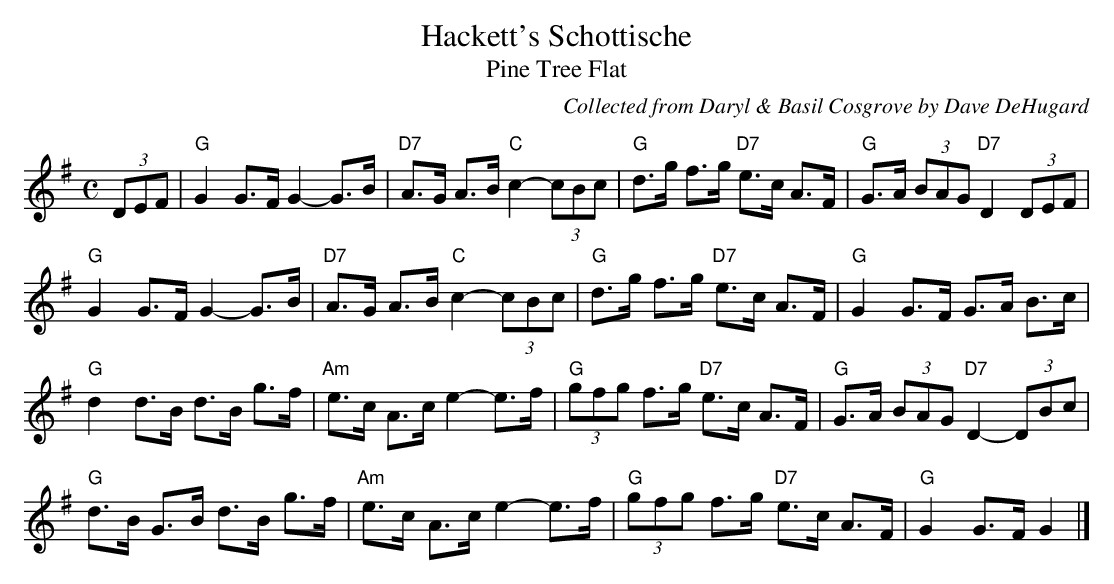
X:1
Q:135
T:Hackett's Schottische
T:Pine Tree Flat
M:C
L:1/8
C:Collected from Daryl & Basil Cosgrove by Dave DeHugard
K:G
(3DEF|"G"G2 G>F G2-G>B|"D7"A>G A>B "C"c2-(3cBc|"G"d>g f>g "D7"e>c A>F|"G"G>A (3BAG "D7"D2 (3DEF|
"G"G2 G>F G2-G>B|"D7"A>G A>B "C"c2-(3cBc|"G"d>g f>g "D7"e>c A>F|"G"G2 G>F G>A B>c|
"G"d2 d>B d>B g>f|"Am"e>c A>c e2-e>f|"G"(3gfg f>g "D7"e>c A>F|"G"G>A (3BAG "D7"D2-(3DBc|
"G"d>B G>B d>B g>f|"Am"e>c A>c e2-e>f|"G"(3gfg f>g "D7"e>c A>F|"G"G2 G>F G2|]
